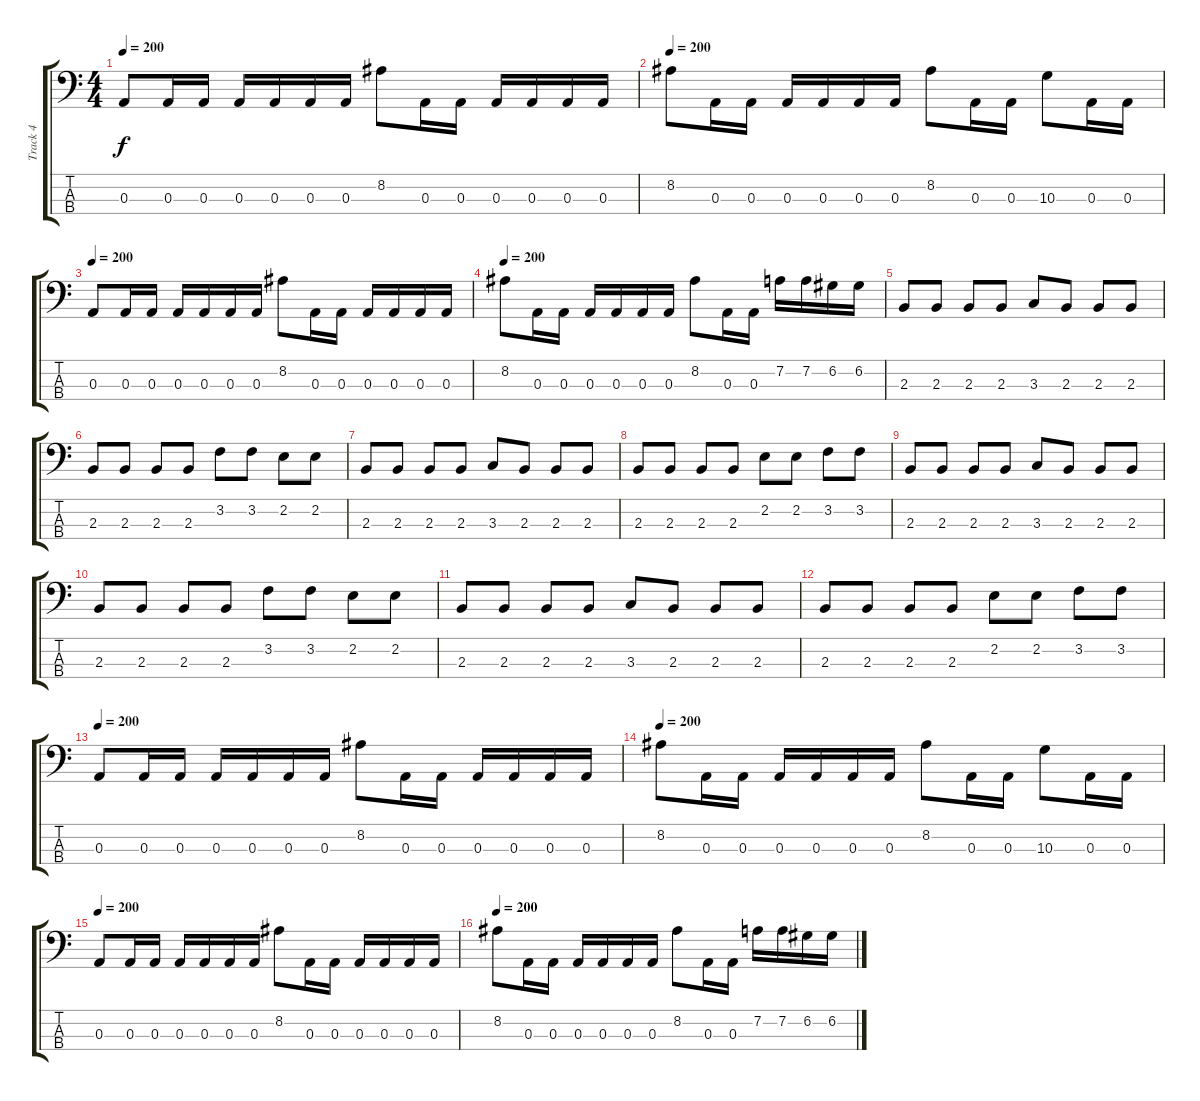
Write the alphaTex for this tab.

\track ("Track 4" "Track 4") {instrument electricbassfinger}
\staff {score tabs}
\tuning (G2 D2 A1 E1) {hide}
\ts (4 4)
\tempo 200
\clef f4
\ks c
0.3.8{dy f} 0.3.16 0.3.16 0.3.16 0.3.16 0.3.16 0.3.16 8.2.8 0.3.16 0.3.16 0.3.16 0.3.16 0.3.16 0.3.16 |
\tempo 200
8.2.8 0.3.16 0.3.16 0.3.16 0.3.16 0.3.16 0.3.16 8.2.8 0.3.16 0.3.16 10.3.8 0.3.16 0.3.16 |
\tempo 200
0.3.8 0.3.16 0.3.16 0.3.16 0.3.16 0.3.16 0.3.16 8.2.8 0.3.16 0.3.16 0.3.16 0.3.16 0.3.16 0.3.16 |
\tempo 200
8.2.8 0.3.16 0.3.16 0.3.16 0.3.16 0.3.16 0.3.16 8.2.8 0.3.16 0.3.16 7.2.16 7.2.16 6.2.16 6.2.16 |
2.3.8 2.3.8 2.3.8 2.3.8 3.3.8 2.3.8 2.3.8 2.3.8 |
2.3.8 2.3.8 2.3.8 2.3.8 3.2.8 3.2.8 2.2.8 2.2.8 |
2.3.8 2.3.8 2.3.8 2.3.8 3.3.8 2.3.8 2.3.8 2.3.8 |
2.3.8 2.3.8 2.3.8 2.3.8 2.2.8 2.2.8 3.2.8 3.2.8 |
2.3.8 2.3.8 2.3.8 2.3.8 3.3.8 2.3.8 2.3.8 2.3.8 |
2.3.8 2.3.8 2.3.8 2.3.8 3.2.8 3.2.8 2.2.8 2.2.8 |
2.3.8 2.3.8 2.3.8 2.3.8 3.3.8 2.3.8 2.3.8 2.3.8 |
2.3.8 2.3.8 2.3.8 2.3.8 2.2.8 2.2.8 3.2.8 3.2.8 |
\tempo 200
0.3.8 0.3.16 0.3.16 0.3.16 0.3.16 0.3.16 0.3.16 8.2.8 0.3.16 0.3.16 0.3.16 0.3.16 0.3.16 0.3.16 |
\tempo 200
8.2.8 0.3.16 0.3.16 0.3.16 0.3.16 0.3.16 0.3.16 8.2.8 0.3.16 0.3.16 10.3.8 0.3.16 0.3.16 |
\tempo 200
0.3.8 0.3.16 0.3.16 0.3.16 0.3.16 0.3.16 0.3.16 8.2.8 0.3.16 0.3.16 0.3.16 0.3.16 0.3.16 0.3.16 |
\tempo 200
8.2.8 0.3.16 0.3.16 0.3.16 0.3.16 0.3.16 0.3.16 8.2.8 0.3.16 0.3.16 7.2.16 7.2.16 6.2.16 6.2.16
